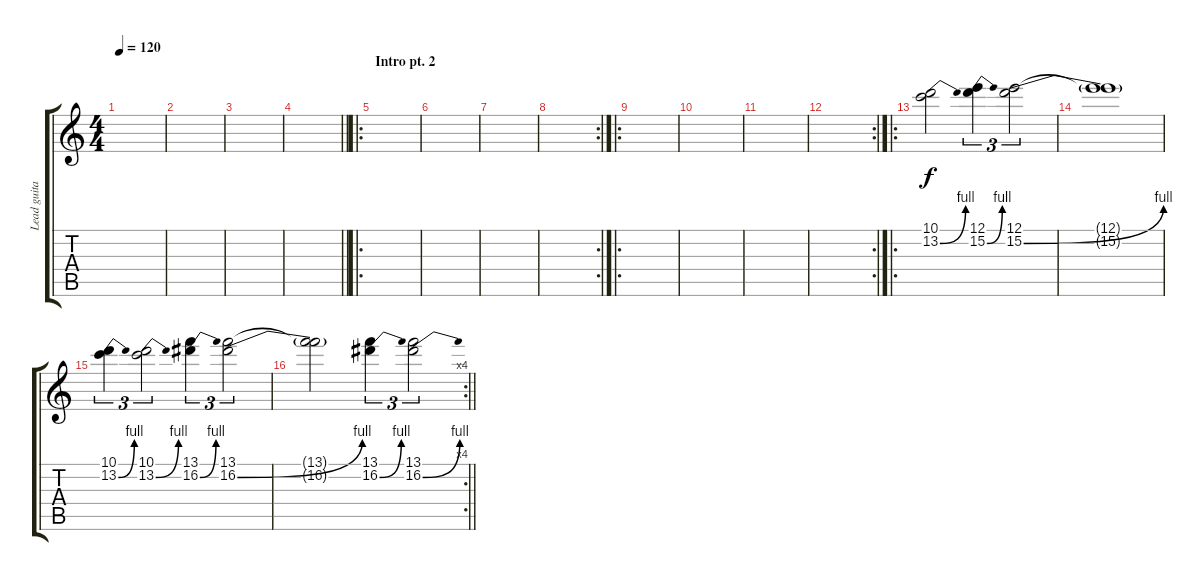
\track ("Lead guitar/Thunder" "Lead guita") {instrument distortionguitar}
\staff {score tabs}
\tuning (E4 B3 G3 D3 A2 D2) {hide}
\ts (4 4)
\tempo 120
\clef g2
\ks c
|
|
|
\barLineRight lightlight
|
\ro
\section ("" "Intro pt. 2")
|
|
|
\rc 2
|
\ro
|
|
|
\rc 2
|
\ro
(10.1 13.2{be (bend 0 0 60 4)}).2 (12.1 15.2{be (bend 0 0 60 4)}).4{tu (3 2)} (12.1 15.2{be (bend 0 0 60 4)}).2{tu (3 2)} |
(12.1{t} 15.2{t}).1 |
(10.1 13.2{be (bend 0 0 60 4)}).4{tu (3 2)} (10.1 13.2{be (bend 0 0 60 4)}).2{tu (3 2)} (13.1 16.2{be (bend 0 0 60 4)}).4{tu (3 2)} (13.1 16.2{be (bend 0 0 60 4)}).2{tu (3 2)} |
\rc 4
\barLineRight lightlight
(13.1{t} 16.2{t}).2 (13.1 16.2{be (bend 0 0 60 4)}).4{tu (3 2)} (13.1 16.2{be (bend 0 0 60 4)}).2{tu (3 2)}
